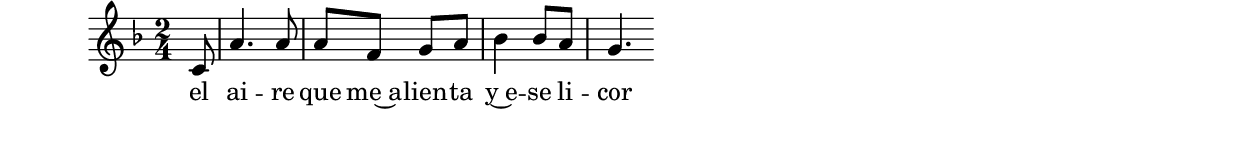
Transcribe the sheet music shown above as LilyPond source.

\version "2.24.1"
\include "lilypond-book-preamble.ly"
melodia = \relative {
  \clef treble
  \key f \major
  \time 2/4
  \partial 8 c'8
  a'4. a8
  a f g a
  bes4 bes8 a
  g4.
}

versos = \lyricmode {
  el ai -- re que me~a -- lien -- ta y~e -- se li -- cor
}

\score {
  \new Staff \melodia \addlyrics { \versos }
}